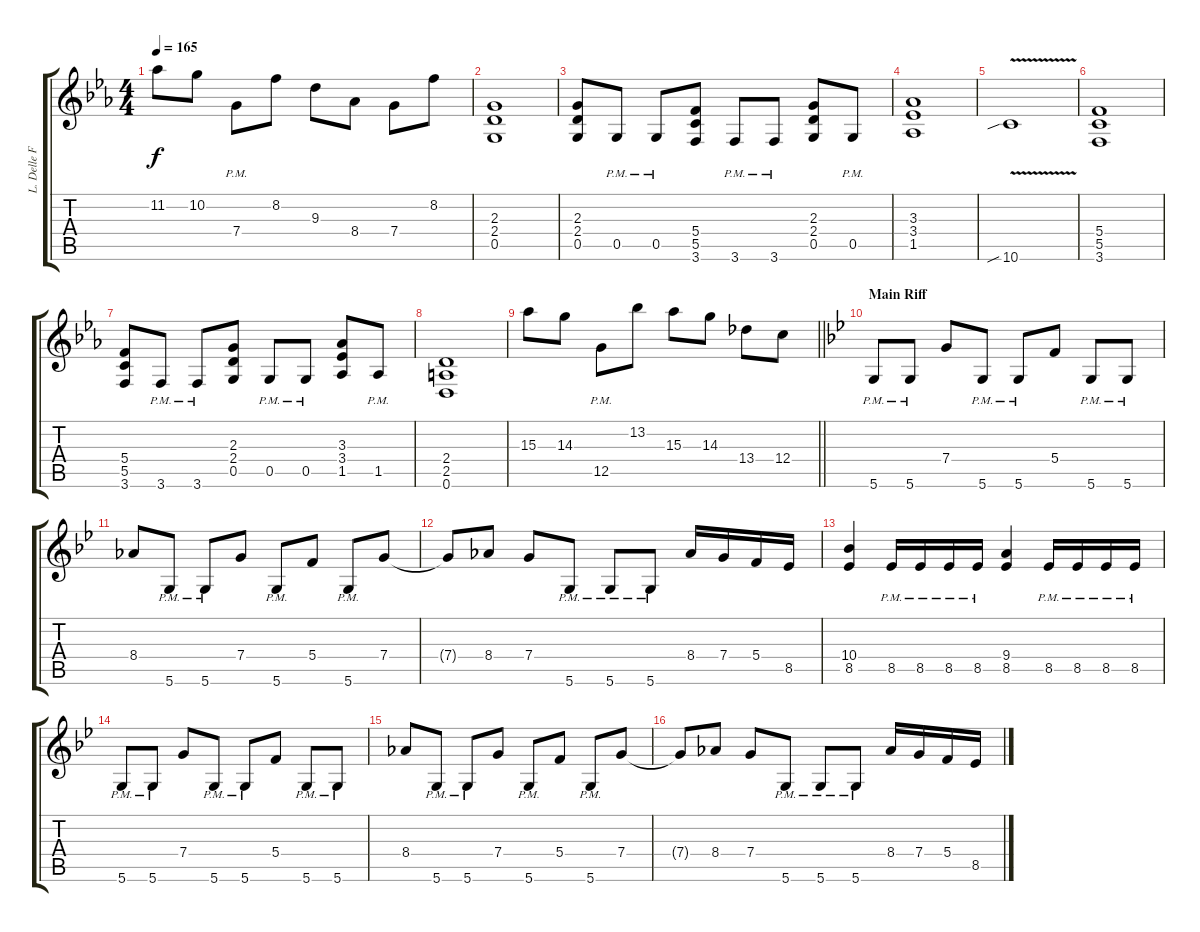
\track ("L. Delle Fave (Dist. Guitar L)" "L. Delle F") {instrument overdrivenguitar}
\staff {score tabs}
\tuning (D4 A3 F3 C3 G2 D2) {hide}
\ts (4 4)
\tempo 165
\clef g2
\ks cminor
11.2.8{dy f} 10.2.8 7.4{pm}.8 8.2.8 9.3.8 8.4.8 7.4.8 8.2.8 |
(2.3 2.4 0.5).1 |
(2.3 2.4 0.5).8 0.5{pm}.8 0.5{pm}.8 (5.4 5.5 3.6).8 3.6{pm}.8 3.6{pm}.8 (2.3 2.4 0.5).8 0.5{pm}.8 |
(3.3 3.4 1.5).1 |
10.6{v sib}.1 |
(5.4 5.5 3.6).1 |
(5.4 5.5 3.6).8 3.6{pm}.8 3.6{pm}.8 (2.3 2.4 0.5).8 0.5{pm}.8 0.5{pm}.8 (3.3 3.4 1.5).8 1.5{pm}.8 |
(2.4 2.5 0.6).1 |
\barLineRight lightlight
15.3.8 14.3.8 12.5{pm}.8 13.2.8 15.3.8 14.3.8 13.4.8 12.4.8 |
\section ("" "Main Riff")
\ks gminor
5.6{pm}.8 5.6{pm}.8 7.4.8 5.6{pm}.8 5.6{pm}.8 5.4.8 5.6{pm}.8 5.6{pm}.8 |
8.4.8 5.6{pm}.8 5.6{pm}.8 7.4.8 5.6{pm}.8 5.4.8 5.6{pm}.8 7.4.8 |
7.4{t}.8 8.4.8 7.4.8 5.6{pm}.8 5.6{pm}.8 5.6{pm}.8 8.4.16 7.4.16 5.4.16 8.5.16 |
(10.4 8.5).4 8.5{pm}.16 8.5{pm}.16 8.5{pm}.16 8.5{pm}.16 (9.4 8.5).4 8.5{pm}.16 8.5{pm}.16 8.5{pm}.16 8.5{pm}.16 |
5.6{pm}.8 5.6{pm}.8 7.4.8 5.6{pm}.8 5.6{pm}.8 5.4.8 5.6{pm}.8 5.6{pm}.8 |
8.4.8 5.6{pm}.8 5.6{pm}.8 7.4.8 5.6{pm}.8 5.4.8 5.6{pm}.8 7.4.8 |
7.4{t}.8 8.4.8 7.4.8 5.6{pm}.8 5.6{pm}.8 5.6{pm}.8 8.4.16 7.4.16 5.4.16 8.5.16
